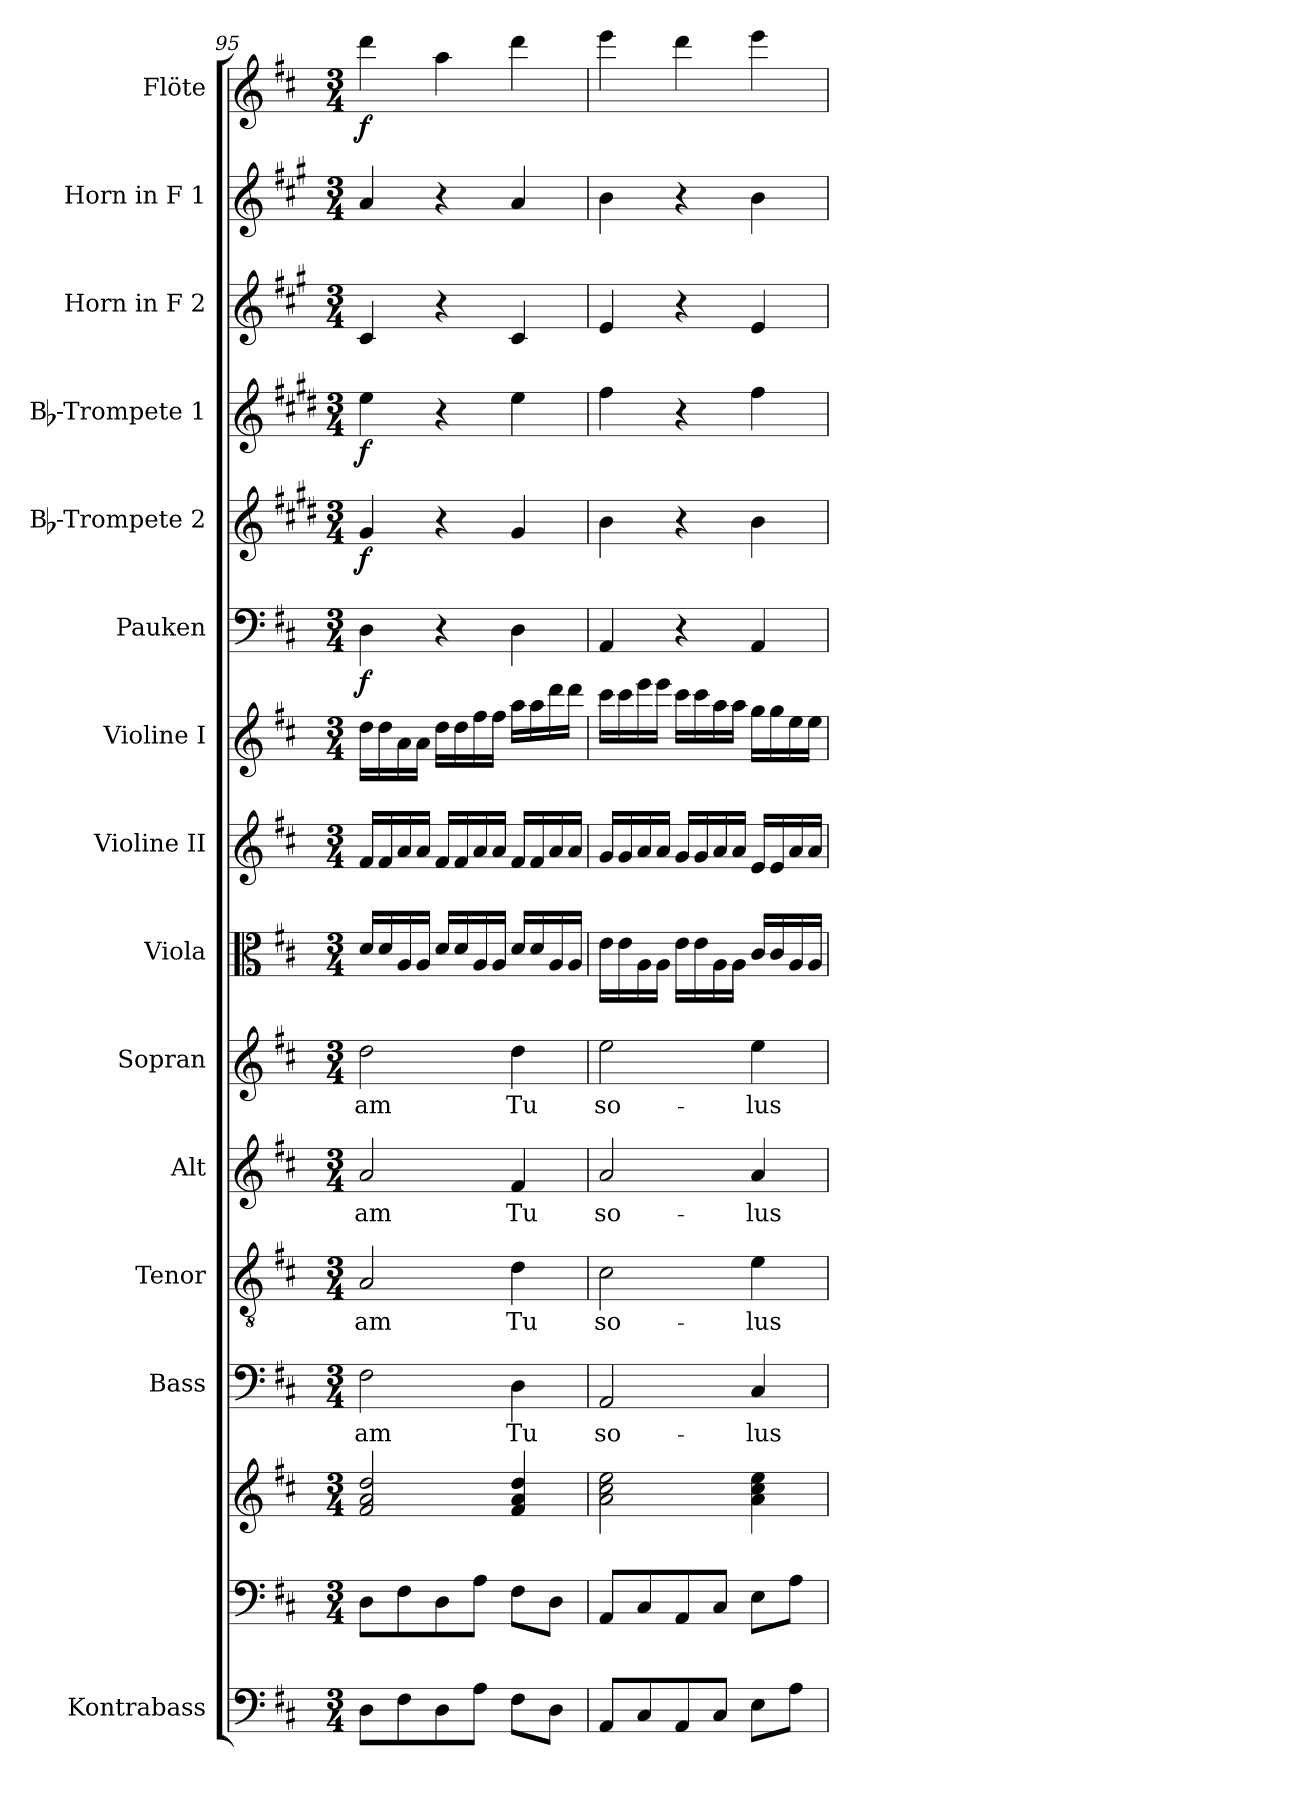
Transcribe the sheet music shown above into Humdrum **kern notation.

**kern	**kern	**kern	**kern	**text	**kern	**text	**kern	**text	**kern	**text	**kern	**kern	**kern	**kern	**dynam	**kern	**dynam	**kern	**dynam	**kern	**kern	**kern	**dynam
*part15	*part14	*part14	*part13	*part13	*part12	*part12	*part11	*part11	*part10	*part10	*part9	*part8	*part7	*part6	*part6	*part5	*part5	*part4	*part4	*part3	*part2	*part1	*part1
*staff16	*staff15	*staff14	*staff13	*staff13	*staff12	*staff12	*staff11	*staff11	*staff10	*staff10	*staff9	*staff8	*staff7	*staff6	*staff6	*staff5	*staff5	*staff4	*staff4	*staff3	*staff2	*staff1	*staff1
*I"Kontrabass	*	*	*I"Bass	*	*I"Tenor	*	*I"Alt	*	*I"Sopran	*	*I"Viola	*I"Violine II	*I"Violine I	*I"Pauken	*	*I"Bb-Trompete 2	*	*I"Bb-Trompete 1	*	*I"Horn in F 2	*I"Horn in F 1	*I"Flöte	*
*I'Kb.	*	*	*I'B.	*	*I'T.	*	*I'A.	*	*I'S.	*	*I'Vla.	*I'Vl. II	*I'Vl. I	*I'Pk.	*	*I'Bb Trp. 2	*	*I'Bb Trp. 1	*	*	*	*I'Fl.	*
*clefF4	*clefF4	*clefG2	*clefF4	*	*clefGv2	*	*clefG2	*	*clefG2	*	*clefC3	*clefG2	*clefG2	*clefF4	*	*clefG2	*	*clefG2	*	*clefG2	*clefG2	*clefG2	*
*ITrd7c12	*	*	*	*	*	*	*	*	*	*	*	*	*	*	*	*ITrd1c2	*	*ITrd1c2	*	*ITrd4c7	*ITrd4c7	*	*
*k[f#c#]	*k[f#c#]	*k[f#c#]	*k[f#c#]	*	*k[f#c#]	*	*k[f#c#]	*	*k[f#c#]	*	*k[f#c#]	*k[f#c#]	*k[f#c#]	*k[f#c#]	*	*k[f#c#]	*	*k[f#c#]	*	*k[f#c#]	*k[f#c#]	*k[f#c#]	*
*D:	*D:	*D:	*D:	*	*D:	*	*D:	*	*D:	*	*D:	*D:	*D:	*D:	*	*D:	*	*D:	*	*D:	*D:	*D:	*
*M3/4	*M3/4	*M3/4	*M3/4	*	*M3/4	*	*M3/4	*	*M3/4	*	*M3/4	*M3/4	*M3/4	*M3/4	*	*M3/4	*	*M3/4	*	*M3/4	*M3/4	*M3/4	*
=95	=95	=95	=95	=95	=95	=95	=95	=95	=95	=95	=95	=95	=95	=95	=95	=95	=95	=95	=95	=95	=95	=95	=95
!	!	!	!	!LO:LY:b	!	!LO:LY:b	!	!LO:LY:b	!	!LO:LY:b	!	!	!	!	!LO:DY:b	!	!LO:DY:b	!	!LO:DY:b	!	!	!	!LO:DY:b
8DD\L	8D\L	2f#/ 2a/ 2dd/	2F#\	-am	2A/	-am	2a/	-am	2dd\	-am	16d/LL	16f#/LL	16dd\LL	4D\	f	4f#/	f	4dd\	f	4F#/	4d/	4ddd\	f
.	.	.	.	.	.	.	.	.	.	.	16d/	16f#/	16dd\	.	.	.	.	.	.	.	.	.	.
8FF#\	8F#\	.	.	.	.	.	.	.	.	.	16A/	16a/	16a\	.	.	.	.	.	.	.	.	.	.
.	.	.	.	.	.	.	.	.	.	.	16A/JJ	16a/JJ	16a\JJ	.	.	.	.	.	.	.	.	.	.
8DD\	8D\	.	.	.	.	.	.	.	.	.	16d/LL	16f#/LL	16dd\LL	4r	.	4r	.	4r	.	4r	4r	4aa\	.
.	.	.	.	.	.	.	.	.	.	.	16d/	16f#/	16dd\	.	.	.	.	.	.	.	.	.	.
8AA\J	8A\J	.	.	.	.	.	.	.	.	.	16A/	16a/	16ff#\	.	.	.	.	.	.	.	.	.	.
.	.	.	.	.	.	.	.	.	.	.	16A/JJ	16a/JJ	16ff#\JJ	.	.	.	.	.	.	.	.	.	.
!	!	!	!	!LO:LY:b	!	!LO:LY:b	!	!LO:LY:b	!	!LO:LY:b	!	!	!	!	!	!	!	!	!	!	!	!	!
8FF#\L	8F#\L	4f#/ 4a/ 4dd/	4D\	Tu	4d\	Tu	4f#/	Tu	4dd\	Tu	16d/LL	16f#/LL	16aa\LL	4D\	.	4f#/	.	4dd\	.	4F#/	4d/	4ddd\	.
.	.	.	.	.	.	.	.	.	.	.	16d/	16f#/	16aa\	.	.	.	.	.	.	.	.	.	.
8DD\J	8D\J	.	.	.	.	.	.	.	.	.	16A/	16a/	16ddd\	.	.	.	.	.	.	.	.	.	.
.	.	.	.	.	.	.	.	.	.	.	16A/JJ	16a/JJ	16ddd\JJ	.	.	.	.	.	.	.	.	.	.
=96	=96	=96	=96	=96	=96	=96	=96	=96	=96	=96	=96	=96	=96	=96	=96	=96	=96	=96	=96	=96	=96	=96	=96
!	!	!	!	!LO:LY:b	!	!LO:LY:b	!	!LO:LY:b	!	!LO:LY:b	!	!	!	!	!	!	!	!	!	!	!	!	!
8AAA/L	8AA/L	2a\ 2cc#\ 2ee\	2AA/	so-	2c#\	so-	2a/	so-	2ee\	so-	16e\LL	16g/LL	16ccc#\LL	4AA/	.	4a\	.	4ee\	.	4A/	4e\	4eee\	.
.	.	.	.	.	.	.	.	.	.	.	16e\	16g/	16ccc#\	.	.	.	.	.	.	.	.	.	.
8CC#/	8C#/	.	.	.	.	.	.	.	.	.	16A\	16a/	16eee\	.	.	.	.	.	.	.	.	.	.
.	.	.	.	.	.	.	.	.	.	.	16A\JJ	16a/JJ	16eee\JJ	.	.	.	.	.	.	.	.	.	.
8AAA/	8AA/	.	.	.	.	.	.	.	.	.	16e\LL	16g/LL	16ccc#\LL	4r	.	4r	.	4r	.	4r	4r	4ddd\	.
.	.	.	.	.	.	.	.	.	.	.	16e\	16g/	16ccc#\	.	.	.	.	.	.	.	.	.	.
8CC#/J	8C#/J	.	.	.	.	.	.	.	.	.	16A\	16a/	16aa\	.	.	.	.	.	.	.	.	.	.
.	.	.	.	.	.	.	.	.	.	.	16A\JJ	16a/JJ	16aa\JJ	.	.	.	.	.	.	.	.	.	.
!	!	!	!	!LO:LY:b	!	!LO:LY:b	!	!LO:LY:b	!	!LO:LY:b	!	!	!	!	!	!	!	!	!	!	!	!	!
8EE\L	8E\L	4a\ 4cc#\ 4ee\	4C#/	-lus	4e\	-lus	4a/	-lus	4ee\	-lus	16c#/LL	16e/LL	16gg\LL	4AA/	.	4a\	.	4ee\	.	4A/	4e\	4eee\	.
.	.	.	.	.	.	.	.	.	.	.	16c#/	16e/	16gg\	.	.	.	.	.	.	.	.	.	.
8AA\J	8A\J	.	.	.	.	.	.	.	.	.	16A/	16a/	16ee\	.	.	.	.	.	.	.	.	.	.
.	.	.	.	.	.	.	.	.	.	.	16A/JJ	16a/JJ	16ee\JJ	.	.	.	.	.	.	.	.	.	.
=	=	=	=	=	=	=	=	=	=	=	=	=	=	=	=	=	=	=	=	=	=	=	=
*-	*-	*-	*-	*-	*-	*-	*-	*-	*-	*-	*-	*-	*-	*-	*-	*-	*-	*-	*-	*-	*-	*-	*-
